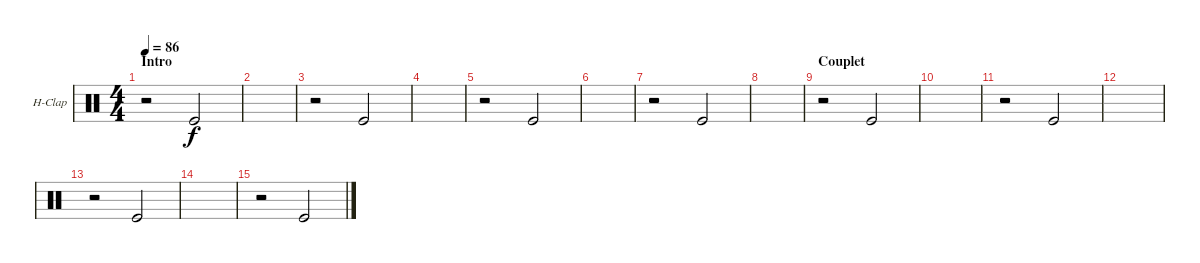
\bracketExtendMode groupsimilarinstruments
\firstSystemTrackNameOrientation horizontal
\otherSystemsTrackNameOrientation horizontal
\track ("Nick Mason" "H-Clap") {multiBarRest instrument percussion}
\staff {score}
\articulation defaults
\ts (4 4)
\section ("" "Intro")
\tempo 86
\clef neutral
\ks c
r.2{dy f} "Kick (hit)".2 |
|
r.2 "Kick (hit)".2 |
|
r.2 "Kick (hit)".2 |
|
r.2 "Kick (hit)".2 |
|
\section ("" "Couplet")
r.2 "Kick (hit)".2 |
|
r.2 "Kick (hit)".2 |
|
r.2 "Kick (hit)".2 |
|
r.2 "Kick (hit)".2
